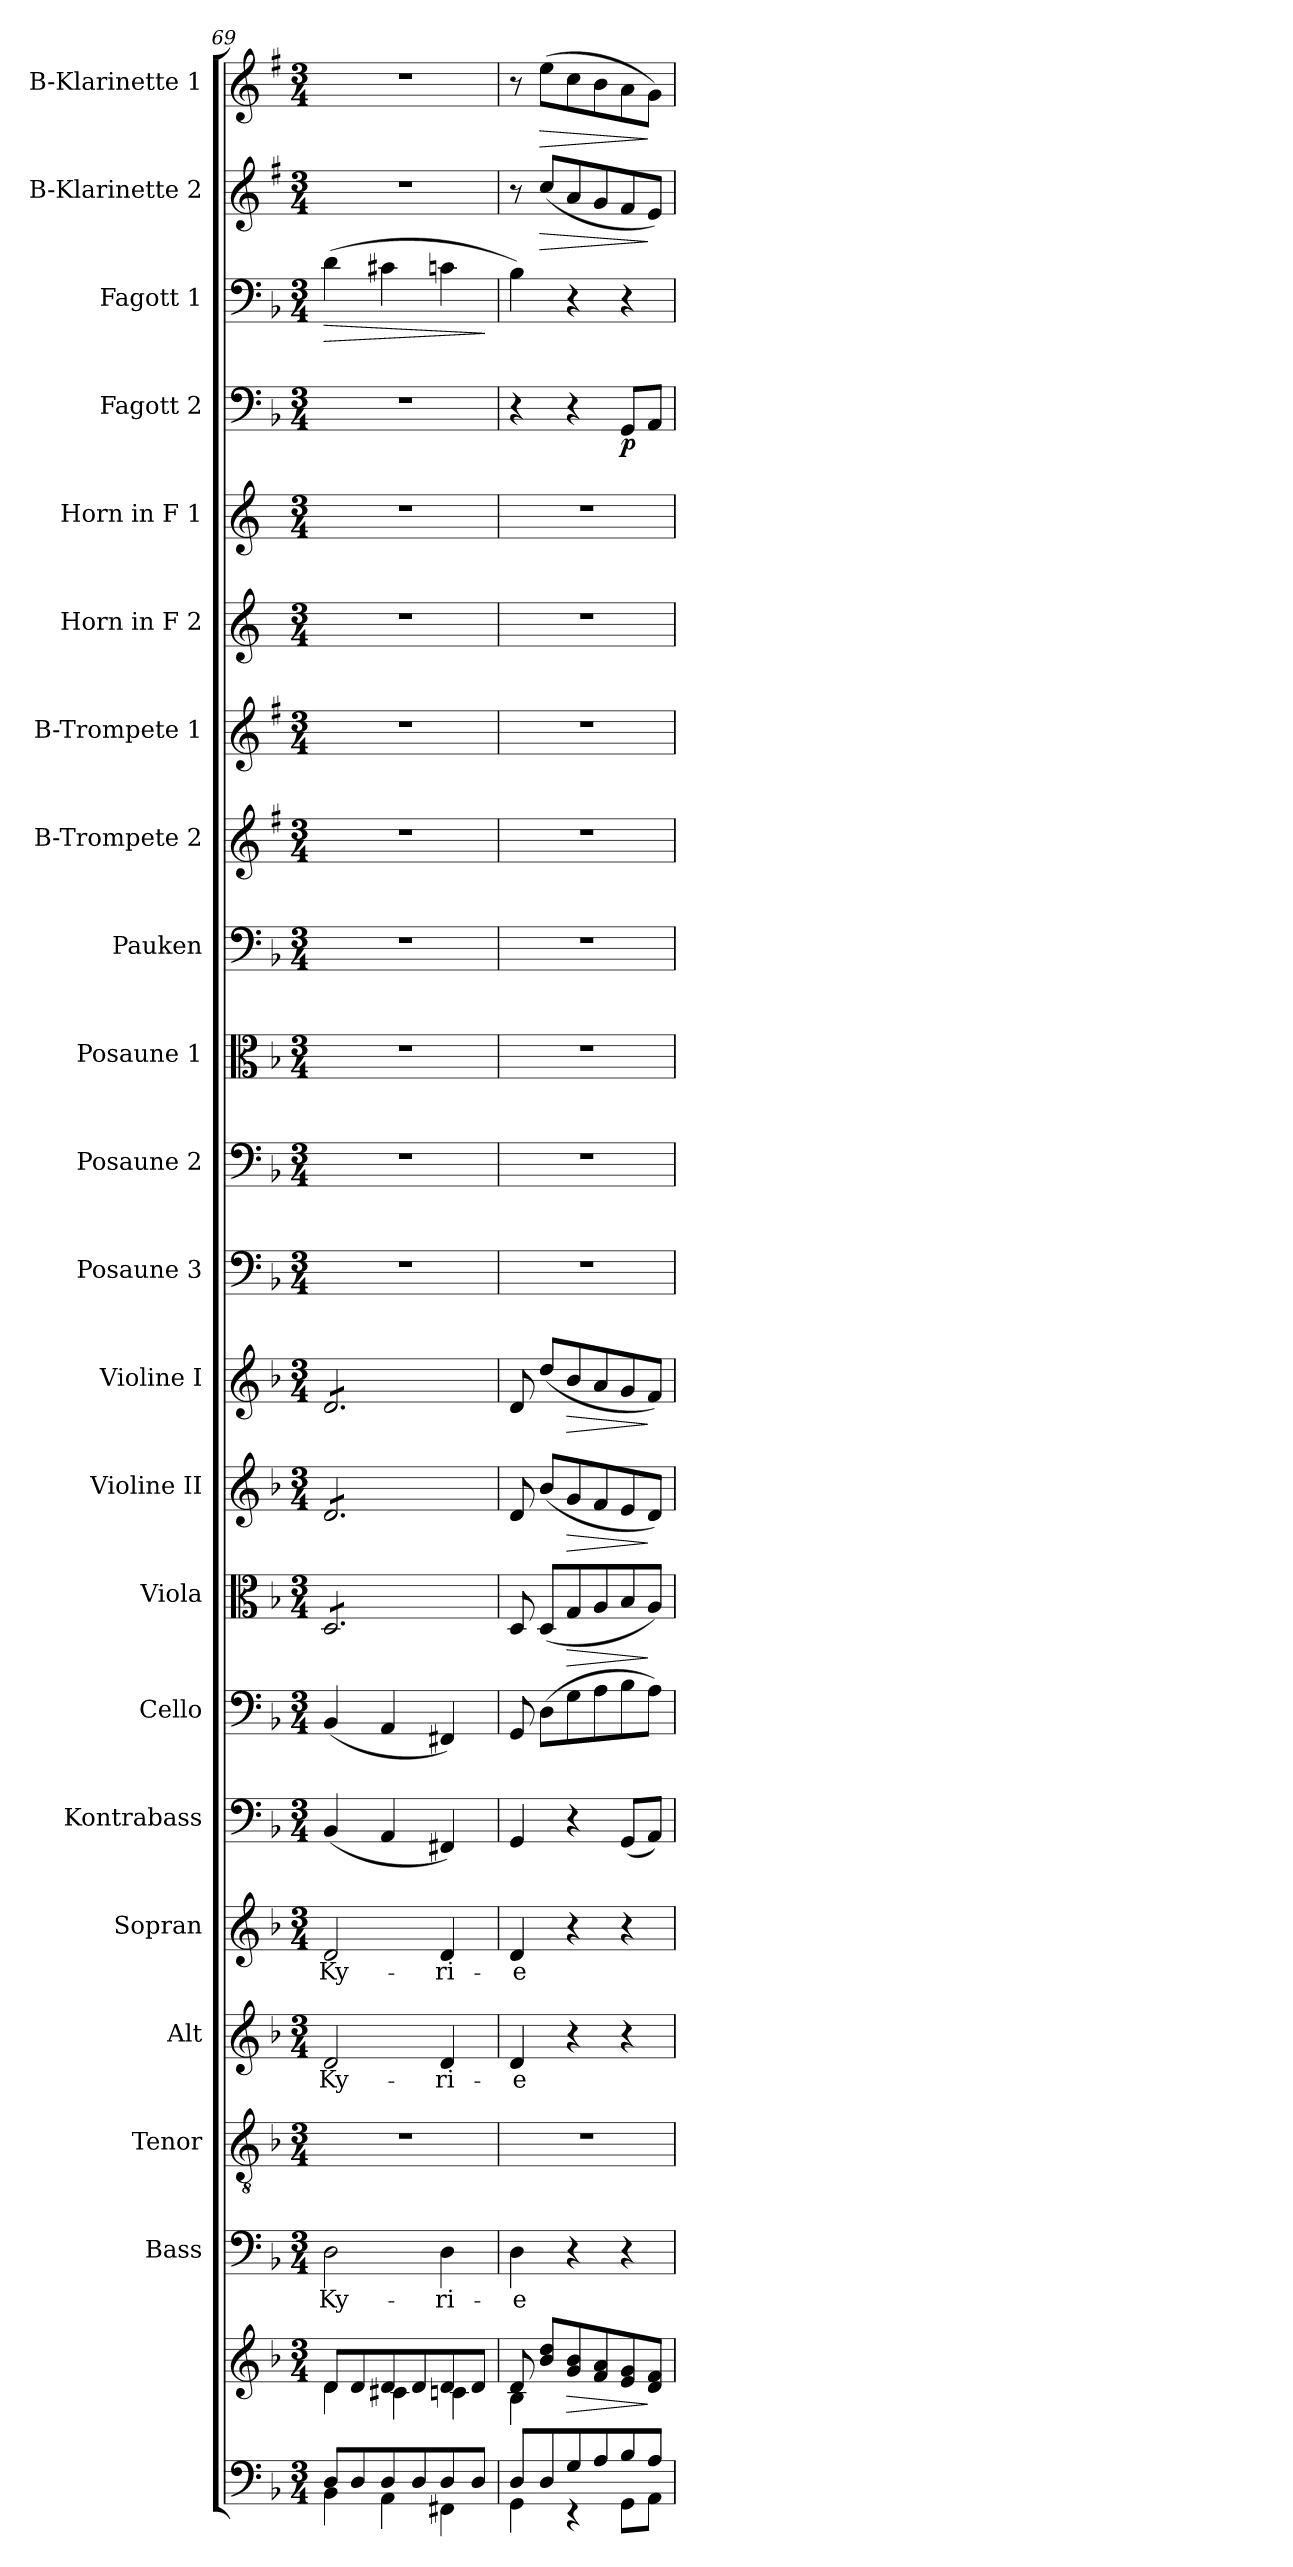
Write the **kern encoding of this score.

**kern	**kern	**dynam	**kern	**text	**kern	**kern	**text	**kern	**text	**kern	**kern	**kern	**dynam	**kern	**dynam	**kern	**dynam	**kern	**kern	**kern	**kern	**kern	**kern	**kern	**kern	**kern	**dynam	**kern	**dynam	**kern	**dynam	**kern	**dynam
*part22	*part22	*part22	*part21	*part21	*part20	*part19	*part19	*part18	*part18	*part17	*part16	*part15	*part15	*part14	*part14	*part13	*part13	*part12	*part11	*part10	*part9	*part8	*part7	*part6	*part5	*part4	*part4	*part3	*part3	*part2	*part2	*part1	*part1
*staff23	*staff22	*staff22/23	*staff21	*staff21	*staff20	*staff19	*staff19	*staff18	*staff18	*staff17	*staff16	*staff15	*staff15	*staff14	*staff14	*staff13	*staff13	*staff12	*staff11	*staff10	*staff9	*staff8	*staff7	*staff6	*staff5	*staff4	*staff4	*staff3	*staff3	*staff2	*staff2	*staff1	*staff1
*	*	*	*I"Bass	*	*I"Tenor	*I"Alt	*	*I"Sopran	*	*I"Kontrabass	*I"Cello	*I"Viola	*	*I"Violine II	*	*I"Violine I	*	*I"Posaune 3	*I"Posaune 2	*I"Posaune 1	*I"Pauken	*I"B-Trompete 2	*I"B-Trompete 1	*I"Horn in F 2	*I"Horn in F 1	*I"Fagott 2	*	*I"Fagott 1	*	*I"B-Klarinette 2	*	*I"B-Klarinette 1	*
*	*	*	*I'B.	*	*I'T.	*I'A.	*	*I'S.	*	*I'Kb.	*	*I'Vla.	*	*I'Vl. II	*	*I'Vl. I	*	*I'Pos. 3	*I'Pos. 2	*I'Pos. 1	*I'Pk.	*I'B Trp. 2	*I'B Trp. 1	*	*	*I'Fg. 2	*	*I'Fg. 1	*	*I'B Kl. 2	*	*I'B Kl. 1	*
*clefF4	*clefG2	*	*clefF4	*	*clefGv2	*clefG2	*	*clefG2	*	*clefF4	*clefF4	*clefC3	*	*clefG2	*	*clefG2	*	*clefF4	*clefF4	*clefC3	*clefF4	*clefG2	*clefG2	*clefG2	*clefG2	*clefF4	*	*clefF4	*	*clefG2	*	*clefG2	*
*	*	*	*	*	*	*	*	*	*	*ITrd7c12	*	*	*	*	*	*	*	*	*	*	*	*ITrd1c2	*ITrd1c2	*ITrd4c7	*ITrd4c7	*	*	*	*	*ITrd1c2	*	*ITrd1c2	*
*k[b-]	*k[b-]	*	*k[b-]	*	*k[b-]	*k[b-]	*	*k[b-]	*	*k[b-]	*k[b-]	*k[b-]	*	*k[b-]	*	*k[b-]	*	*k[b-]	*k[b-]	*k[b-]	*k[b-]	*k[b-]	*k[b-]	*k[b-]	*k[b-]	*k[b-]	*	*k[b-]	*	*k[b-]	*	*k[b-]	*
*F:	*F:	*	*F:	*	*F:	*F:	*	*F:	*	*F:	*F:	*F:	*	*F:	*	*F:	*	*F:	*F:	*F:	*F:	*F:	*F:	*F:	*F:	*F:	*	*F:	*	*F:	*	*F:	*
*M3/4	*M3/4	*	*M3/4	*	*M3/4	*M3/4	*	*M3/4	*	*M3/4	*M3/4	*M3/4	*	*M3/4	*	*M3/4	*	*M3/4	*M3/4	*M3/4	*M3/4	*M3/4	*M3/4	*M3/4	*M3/4	*M3/4	*	*M3/4	*	*M3/4	*	*M3/4	*
=69	=69	=69	=69	=69	=69	=69	=69	=69	=69	=69	=69	=69	=69	=69	=69	=69	=69	=69	=69	=69	=69	=69	=69	=69	=69	=69	=69	=69	=69	=69	=69	=69	=69
*^	*^	*	*	*	*	*	*	*	*	*	*	*	*	*	*	*	*	*	*	*	*	*	*	*	*	*	*	*	*	*	*	*	*
!	!	!	!	!	!	!LO:LY:b	!	!	!LO:LY:b	!	!LO:LY:b	!	!	!	!	!	!	!	!	!	!	!	!	!	!	!	!	!	!	!	!LO:HP:b	!	!	!	!
*	*	*	*	*	*	*	*	*	*	*	*	*	*	*tremolo	*	*	*	*	*	*	*	*	*	*	*	*	*	*	*	*	*	*	*	*	*
*	*	*	*	*	*	*	*	*	*	*	*	*	*	*	*	*tremolo	*	*	*	*	*	*	*	*	*	*	*	*	*	*	*	*	*	*	*
*	*	*	*	*	*	*	*	*	*	*	*	*	*	*	*	*	*	*tremolo	*	*	*	*	*	*	*	*	*	*	*	*	*	*	*	*	*
8D/L	4BB-\	8d/L	4d\	.	2D\	Ky-	2.r	2d/	Ky-	2d/	Ky-	(<4BBB-/	(<4BB-/	8D/L	.	8d/L	.	8d/L	.	2.r	2.r	2.r	2.r	2.r	2.r	2.r	2.r	2.r	.	(>4d\	>	2.r	.	2.r	.
8D/	.	8d/	.	.	.	.	.	.	.	.	.	.	.	8D/	.	8d/	.	8d/	.	.	.	.	.	.	.	.	.	.	.	.	.	.	.	.	.
8D/	4AA\	8d/	4c#X\	.	.	.	.	.	.	.	.	4AAA/	4AA/	8D/	.	8d/	.	8d/	.	.	.	.	.	.	.	.	.	.	.	4c#X\	.	.	.	.	.
8D/	.	8d/	.	.	.	.	.	.	.	.	.	.	.	8D/	.	8d/	.	8d/	.	.	.	.	.	.	.	.	.	.	.	.	.	.	.	.	.
!	!	!	!	!	!	!LO:LY:b	!	!	!LO:LY:b	!	!LO:LY:b	!	!	!	!	!	!	!	!	!	!	!	!	!	!	!	!	!	!	!	!	!	!	!	!
8D/	4FF#X\	8d/	4cn\	.	4D\	-ri-	.	4d/	-ri-	4d/	-ri-	4FFF#X/)	4FF#X/)	8D/	.	8d/	.	8d/	.	.	.	.	.	.	.	.	.	.	.	4cn\	.	.	.	.	.
8D/J	.	8d/J	.	.	.	.	.	.	.	.	.	.	.	8D/J	.	8d/J	.	8d/J	.	.	.	.	.	.	.	.	.	.	.	.	.	.	.	.	.
*	*	*	*	*	*	*	*	*	*	*	*	*	*	*	*	*	*	*Xtremolo	*	*	*	*	*	*	*	*	*	*	*	*	*	*	*	*	*
*	*	*	*	*	*	*	*	*	*	*	*	*	*	*	*	*Xtremolo	*	*	*	*	*	*	*	*	*	*	*	*	*	*	*	*	*	*	*
*	*	*	*	*	*	*	*	*	*	*	*	*	*	*Xtremolo	*	*	*	*	*	*	*	*	*	*	*	*	*	*	*	*	*	*	*	*	*
*v	*v	*	*	*	*	*	*	*	*	*	*	*	*	*	*	*	*	*	*	*	*	*	*	*	*	*	*	*	*	*	*	*	*	*	*
*	*v	*v	*	*	*	*	*	*	*	*	*	*	*	*	*	*	*	*	*	*	*	*	*	*	*	*	*	*	*	*	*	*	*	*
.	.	.	.	.	.	.	.	.	.	.	.	.	.	.	.	.	.	.	.	.	.	.	.	.	.	.	.	.	]	.	.	.	.
!!LO:PB:g=z
=70	=70	=70	=70	=70	=70	=70	=70	=70	=70	=70	=70	=70	=70	=70	=70	=70	=70	=70	=70	=70	=70	=70	=70	=70	=70	=70	=70	=70	=70	=70	=70	=70	=70
*^	*^	*	*	*	*	*	*	*	*	*	*	*	*	*	*	*	*	*	*	*	*	*	*	*	*	*	*	*	*	*	*	*	*
!	!	!	!	!	!	!LO:LY:b	!	!	!LO:LY:b	!	!LO:LY:b	!	!	!	!	!	!	!	!	!	!	!	!	!	!	!	!	!	!	!	!	!	!	!	!
8D/L	4GG\	8d/	4B-\	.	4D\	-e	2.r	4d/	-e	4d/	-e	4GGG/	8GG/	8D/	.	8d/	.	8d/	.	2.r	2.r	2.r	2.r	2.r	2.r	2.r	2.r	4r	.	4B-\)	.	8r	.	8r	.
!	!	!	!	!	!	!	!	!	!	!	!	!	!	!	!	!	!	!	!	!	!	!	!	!	!	!	!	!	!	!	!	!	!LO:HP:b	!	!LO:HP:b
8D/	.	8b-/ 8dd/L	.	.	.	.	.	.	.	.	.	.	(>8D\L	(<8D/L	.	(<8b-/L	.	(<8dd/L	.	.	.	.	.	.	.	.	.	.	.	.	.	(<8b-/L	>	(>8dd\L	>
!	!	!	!	!LO:HP:b	!	!	!	!	!	!	!	!	!	!	!LO:HP:b	!	!LO:HP:b	!	!LO:HP:b	!	!	!	!	!	!	!	!	!	!	!	!	!	!	!	!
8G/	4rEE	8g/ 8b-/	2ryy	>	4r	.	.	4r	.	4r	.	4r	8G\	8G/	>	8g/	>	8b-/	>	.	.	.	.	.	.	.	.	4r	.	4r	.	8g/	.	8b-\	.
8A/	.	8f/ 8a/	.	.	.	.	.	.	.	.	.	.	8A\	8A/	.	8f/	.	8a/	.	.	.	.	.	.	.	.	.	.	.	.	.	8f/	.	8a\	.
!	!	!	!	!	!	!	!	!	!	!	!	!	!	!	!	!	!	!	!	!	!	!	!	!	!	!	!	!	!LO:DY:b	!	!	!	!	!	!
8B-/	8GG\L	8e/ 8g/	.	.	4r	.	.	4r	.	4r	.	(<8GGG/L	8B-\	8B-/	.	8e/	.	8g/	.	.	.	.	.	.	.	.	.	8GG/L	p	4r	.	8e/	.	8g\	.
8A/J	8AA\J	8d/ 8f/J	.	]	.	.	.	.	.	.	.	8AAA/J)	8A\J)	8A/J)	]	8d/J)	]	8f/J)	]	.	.	.	.	.	.	.	.	8AA/J	.	.	.	8d/J)	]	8f\J)	]
*v	*v	*	*	*	*	*	*	*	*	*	*	*	*	*	*	*	*	*	*	*	*	*	*	*	*	*	*	*	*	*	*	*	*	*	*
*	*v	*v	*	*	*	*	*	*	*	*	*	*	*	*	*	*	*	*	*	*	*	*	*	*	*	*	*	*	*	*	*	*	*	*
=	=	=	=	=	=	=	=	=	=	=	=	=	=	=	=	=	=	=	=	=	=	=	=	=	=	=	=	=	=	=	=	=	=
*-	*-	*-	*-	*-	*-	*-	*-	*-	*-	*-	*-	*-	*-	*-	*-	*-	*-	*-	*-	*-	*-	*-	*-	*-	*-	*-	*-	*-	*-	*-	*-	*-	*-
